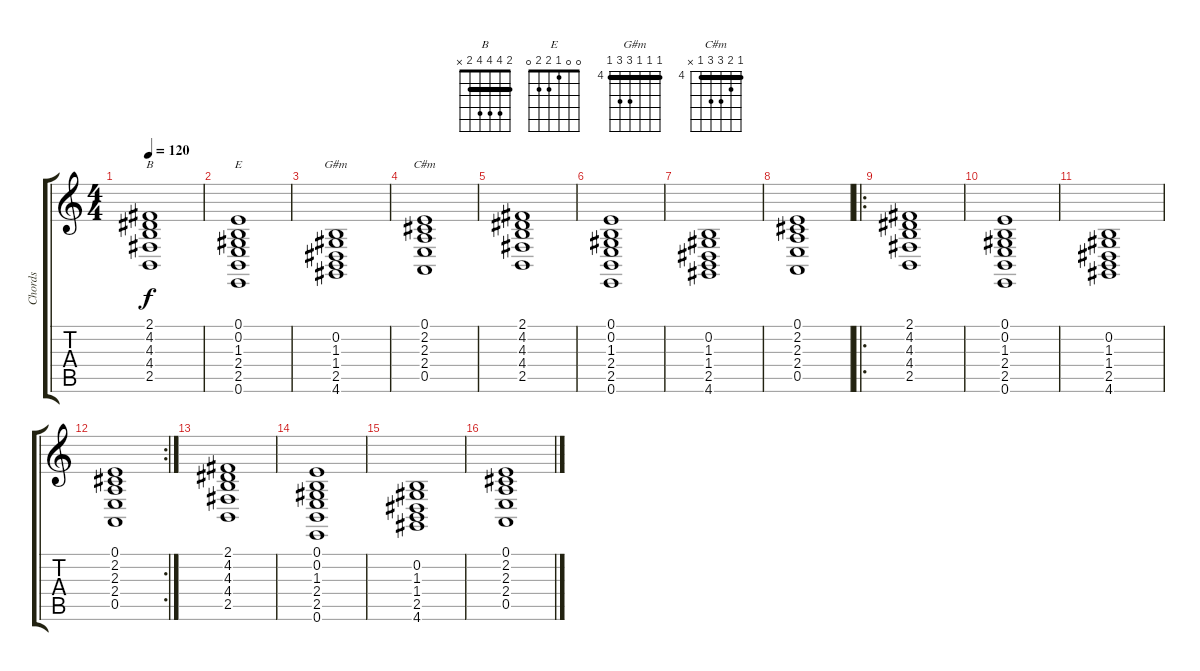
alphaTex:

\track ("Chords" "Chords") {instrument reedorgan}
\staff {score tabs}
\tuning (E4 B3 G3 D3 A2 E2) {hide}
\chord ("B" 2 4 4 4 2 x) {barre 2}
\chord ("E" 0 0 1 2 2 0)
\chord ("G#m" 4 4 4 6 6 4) {firstfret 4 barre 4}
\chord ("C#m" 4 5 6 6 4 x) {firstfret 4 barre 4}
\ts (4 4)
\tempo 120
\clef g2
\ks c
(2.1 4.2 4.3 4.4 2.5).1{ch "B" dy f instrument reedorgan} |
(0.1 0.2 1.3 2.4 2.5 0.6).1{ch "E"} |
(0.2 1.3 1.4 2.5 4.6).1{ch "G#m"} |
(0.1 2.2 2.3 2.4 0.5).1{ch "C#m"} |
(2.1 4.2 4.3 4.4 2.5).1 |
(0.1 0.2 1.3 2.4 2.5 0.6).1 |
(0.2 1.3 1.4 2.5 4.6).1 |
(0.1 2.2 2.3 2.4 0.5).1 |
\ro
(2.1 4.2 4.3 4.4 2.5).1 |
(0.1 0.2 1.3 2.4 2.5 0.6).1 |
(0.2 1.3 1.4 2.5 4.6).1 |
\rc 2
(0.1 2.2 2.3 2.4 0.5).1 |
(2.1 4.2 4.3 4.4 2.5).1 |
(0.1 0.2 1.3 2.4 2.5 0.6).1 |
(0.2 1.3 1.4 2.5 4.6).1 |
(0.1 2.2 2.3 2.4 0.5).1
